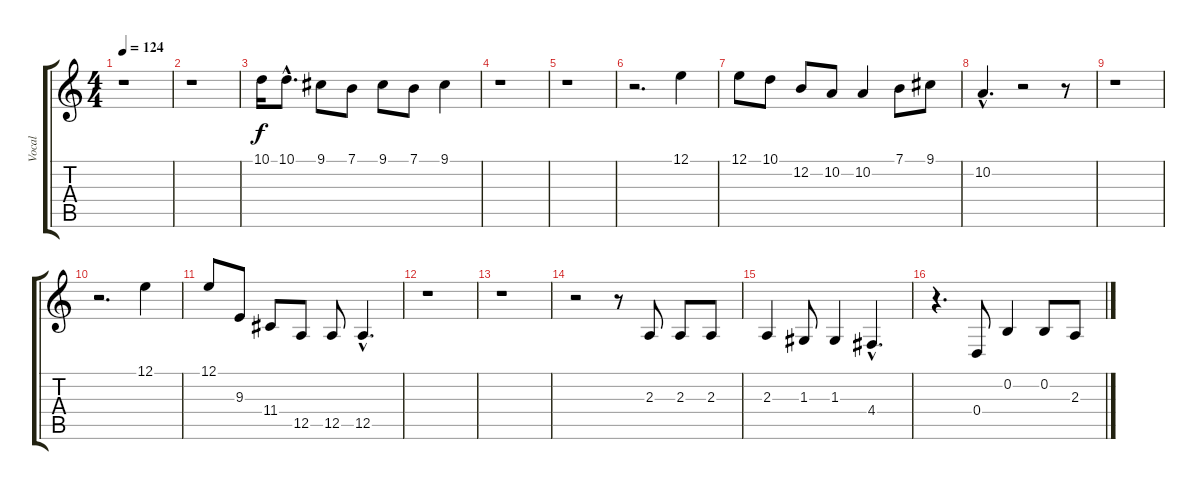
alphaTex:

\track ("Vocal" "Vocal") {instrument englishhorn}
\staff {score tabs}
\tuning (E4 B3 G3 D3 A2 E2) {hide}
\ts (4 4)
\tempo 124
\clef g2
\ks c
r.1{dy f} |
r.1 |
10.1.16 10.1{hac}.8{d} 9.1.8 7.1.8 9.1.8 7.1.8 9.1.4 |
r.1 |
r.1 |
r.2{d} 12.1.4 |
12.1.8 10.1.8 12.2.8 10.2.8 10.2.4 7.1.8 9.1.8 |
10.2{hac}.4{d} r.2 r.8 |
r.1 |
r.2{d} 12.1.4 |
12.1.8 9.3.8 11.4.8 12.5.8 12.5.8 12.5{hac}.4{d} |
r.1 |
r.1 |
r.2 r.8 2.3.8 2.3.8 2.3.8 |
2.3.4 1.3.8 1.3.4 4.4{hac}.4{d} |
r.4{d} 0.4.8 0.2.4 0.2.8 2.3.8
